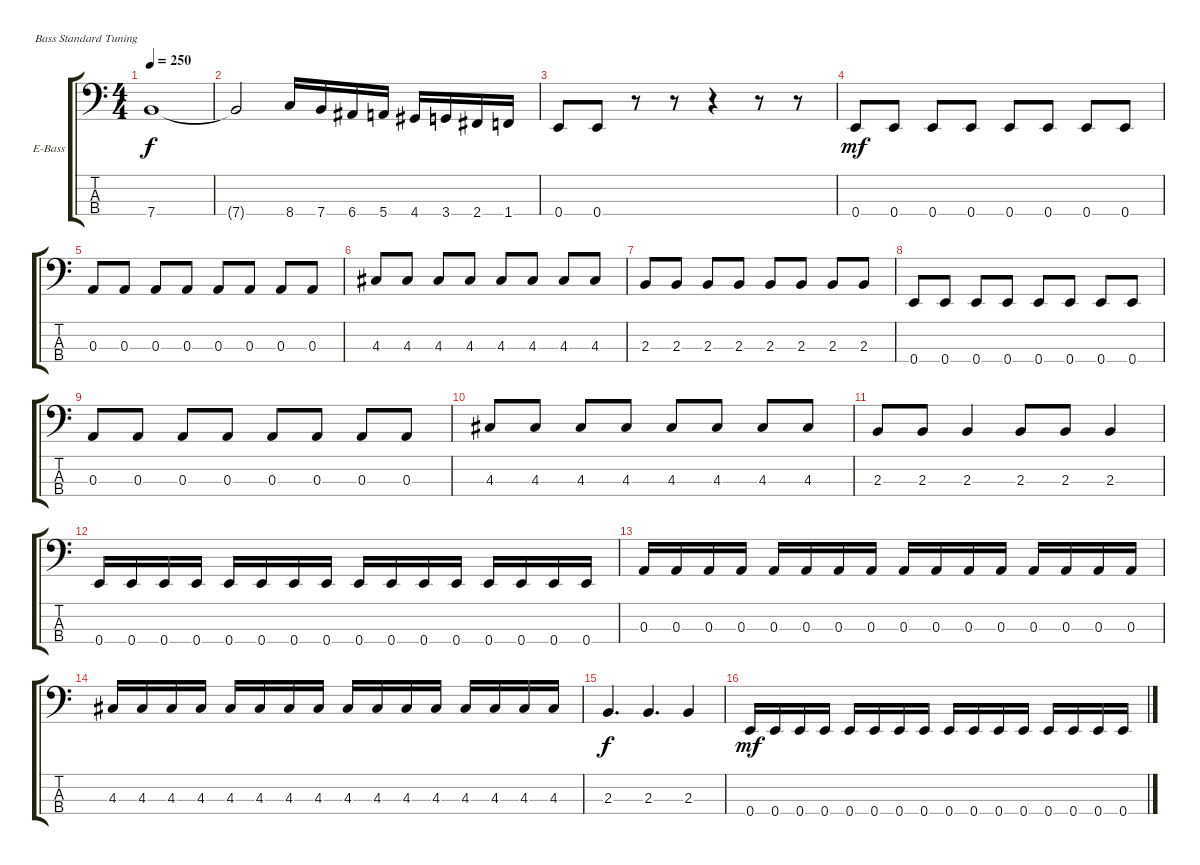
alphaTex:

\defaultSystemsLayout 4
\bracketExtendMode groupsimilarinstruments
\firstSystemTrackNameOrientation horizontal
\otherSystemsTrackNameOrientation horizontal
\track ("Бася" "E-Bass") {instrument electricbassfinger}
\staff {score tabs}
\tuning (G2 D2 A1 E1)
\ts (4 4)
\tempo 250
\clef f4
\ks c
7.4{t}.1{dy f} |
7.4{t}.2 8.4.16 7.4.16 6.4.16 5.4.16 4.4.16 3.4.16 2.4.16 1.4.16 |
0.4.8 0.4.8 r.8 r.8 r.4 r.8 r.8 |
0.4.8{dy mf} 0.4.8 0.4.8 0.4.8 0.4.8 0.4.8 0.4.8 0.4.8 |
0.3.8 0.3.8 0.3.8 0.3.8 0.3.8 0.3.8 0.3.8 0.3.8 |
4.3.8 4.3.8 4.3.8 4.3.8 4.3.8 4.3.8 4.3.8 4.3.8 |
2.3.8 2.3.8 2.3.8 2.3.8 2.3.8 2.3.8 2.3.8 2.3.8 |
0.4.8 0.4.8 0.4.8 0.4.8 0.4.8 0.4.8 0.4.8 0.4.8 |
0.3.8 0.3.8 0.3.8 0.3.8 0.3.8 0.3.8 0.3.8 0.3.8 |
4.3.8 4.3.8 4.3.8 4.3.8 4.3.8 4.3.8 4.3.8 4.3.8 |
2.3.8 2.3.8 2.3.4 2.3.8 2.3.8 2.3.4 |
0.4.16 0.4.16 0.4.16 0.4.16 0.4.16 0.4.16 0.4.16 0.4.16 0.4.16 0.4.16 0.4.16 0.4.16 0.4.16 0.4.16 0.4.16 0.4.16 |
0.3.16 0.3.16 0.3.16 0.3.16 0.3.16 0.3.16 0.3.16 0.3.16 0.3.16 0.3.16 0.3.16 0.3.16 0.3.16 0.3.16 0.3.16 0.3.16 |
4.3.16 4.3.16 4.3.16 4.3.16 4.3.16 4.3.16 4.3.16 4.3.16 4.3.16 4.3.16 4.3.16 4.3.16 4.3.16 4.3.16 4.3.16 4.3.16 |
2.3.4{d dy f} 2.3.4{d} 2.3.4 |
0.4.16{dy mf} 0.4.16 0.4.16 0.4.16 0.4.16 0.4.16 0.4.16 0.4.16 0.4.16 0.4.16 0.4.16 0.4.16 0.4.16 0.4.16 0.4.16 0.4.16
